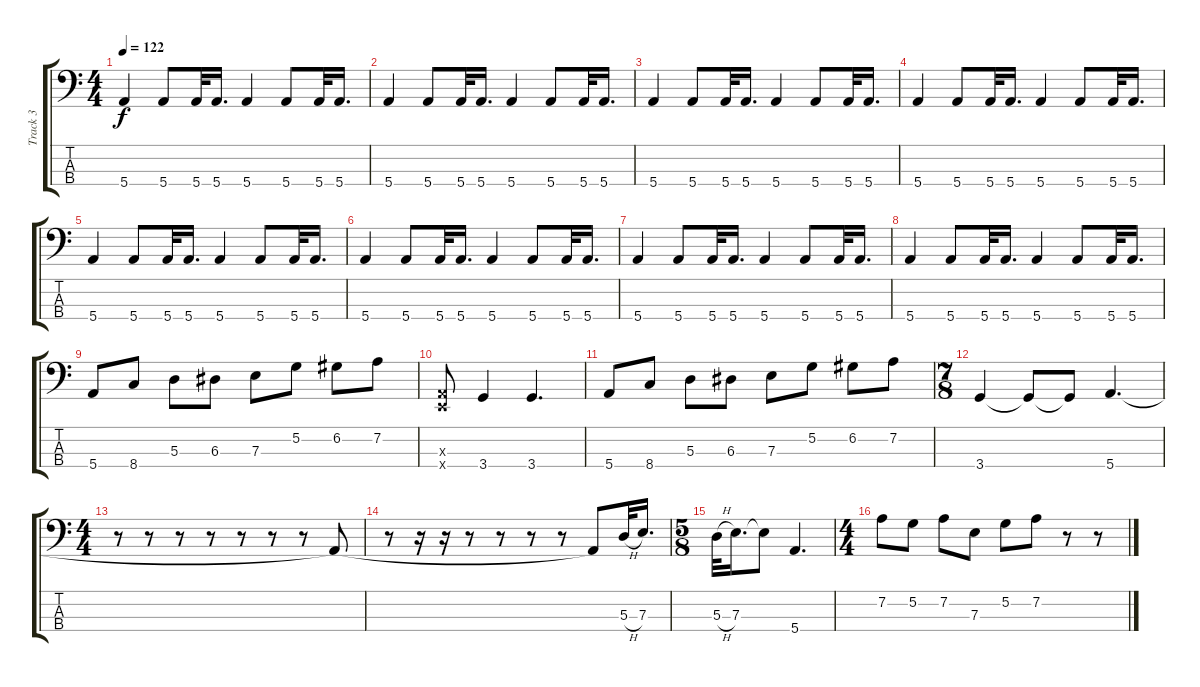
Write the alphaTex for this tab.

\track ("Track 3" "Track 3") {instrument electricbassfinger}
\staff {score tabs}
\tuning (G2 D2 A1 E1) {hide}
\ts (4 4)
\tempo 122
\clef f4
\ks c
5.4.4{dy f} 5.4.8 5.4.32 5.4.16{d} 5.4.4 5.4.8 5.4.32 5.4.16{d} |
5.4.4 5.4.8 5.4.32 5.4.16{d} 5.4.4 5.4.8 5.4.32 5.4.16{d} |
5.4.4 5.4.8 5.4.32 5.4.16{d} 5.4.4 5.4.8 5.4.32 5.4.16{d} |
5.4.4 5.4.8 5.4.32 5.4.16{d} 5.4.4 5.4.8 5.4.32 5.4.16{d} |
5.4.4 5.4.8 5.4.32 5.4.16{d} 5.4.4 5.4.8 5.4.32 5.4.16{d} |
5.4.4 5.4.8 5.4.32 5.4.16{d} 5.4.4 5.4.8 5.4.32 5.4.16{d} |
5.4.4 5.4.8 5.4.32 5.4.16{d} 5.4.4 5.4.8 5.4.32 5.4.16{d} |
5.4.4 5.4.8 5.4.32 5.4.16{d} 5.4.4 5.4.8 5.4.32 5.4.16{d} |
5.4.8 8.4.8 5.3.8 6.3.8 7.3.8 5.2.8 6.2.8 7.2.8 |
(0.3{x} 0.4{x}).8 3.4.4 3.4.4{d} |
5.4.8 8.4.8 5.3.8 6.3.8 7.3.8 5.2.8 6.2.8 7.2.8 |
\ts (7 8)
3.4.4 3.4{t}.8 3.4{t}.8 5.4.4{d} |
\ts (4 4)
r.8 r.8 r.8 r.8 r.8 r.8 r.8 5.4{t}.8 |
r.8 r.16 r.16 r.8 r.8 r.8 r.8 5.4{t}.8 5.3{h}.32 7.3.16{d} |
\ts (5 8)
5.3{h}.32 7.3.16{d} 7.3{t}.8 5.4.4{d} |
\ts (4 4)
7.2.8 5.2.8 7.2.8 7.3.8 5.2.8 7.2.8 r.8 r.8
